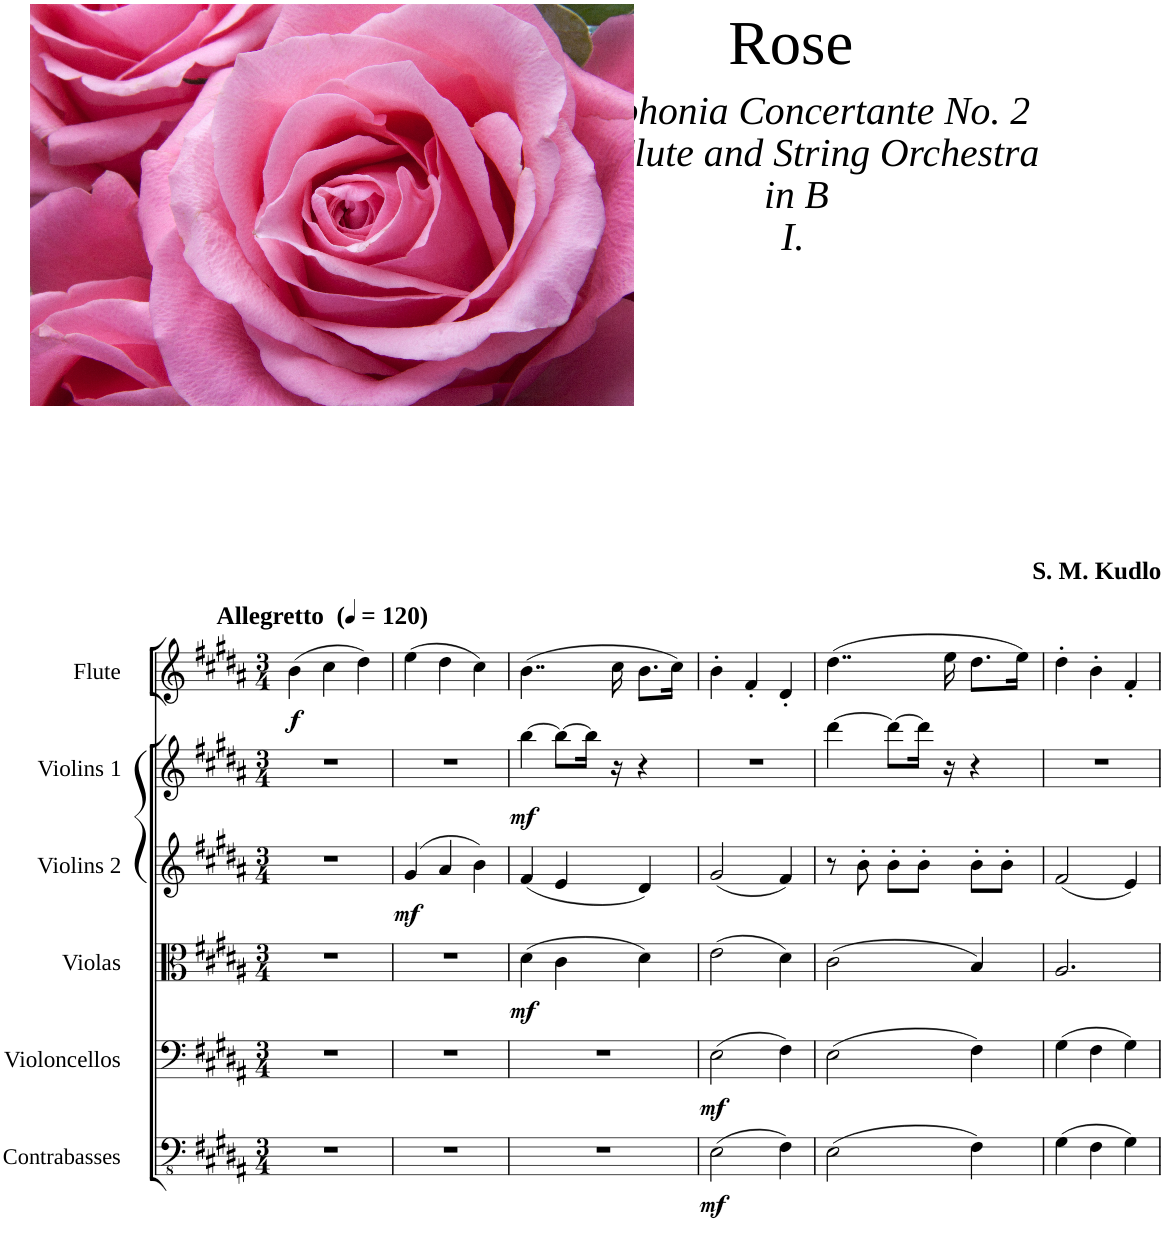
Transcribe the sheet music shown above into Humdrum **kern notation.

**kern	**dynam	**kern	**dynam	**kern	**dynam	**kern	**dynam	**kern	**dynam	**kern	**dynam
*part6	*part6	*part5	*part5	*part4	*part4	*part3	*part3	*part2	*part2	*part1	*part1
*staff6	*staff6	*staff5	*staff5	*staff4	*staff4	*staff3	*staff3	*staff2	*staff2	*staff1	*staff1
*I"Contrabasses	*	*I"Violoncellos	*	*I"Violas	*	*I"Violins 2	*	*I"Violins 1	*	*I"Flute	*
*I'Cbs.	*	*I'Vlcs.	*	*I'Vlas.	*	*I'Vlns. 2	*	*I'Vlns. 1	*	*I'Fl.	*
*clefFv4	*	*clefF4	*	*clefC3	*	*clefG2	*	*clefG2	*	*clefG2	*
*k[f#c#g#d#a#]	*	*k[f#c#g#d#a#]	*	*k[f#c#g#d#a#]	*	*k[f#c#g#d#a#]	*	*k[f#c#g#d#a#]	*	*k[f#c#g#d#a#]	*
*M3/4	*	*M3/4	*	*M3/4	*	*M3/4	*	*M3/4	*	*M3/4	*
*MM120	*	*MM120	*	*MM120	*	*MM120	*	*MM120	*	*MM120	*
=1	=1	=1	=1	=1	=1	=1	=1	=1	=1	=1	=1
!	!	!	!	!	!	!	!	!	!	!LO:TX:a:B:t=Allegretto	!
!	!	!	!	!	!	!	!	!	!	!	!LO:DY:b
2.r	.	2.r	.	2.r	.	2.r	.	2.r	.	(4b\	f
.	.	.	.	.	.	.	.	.	.	4cc#\	.
.	.	.	.	.	.	.	.	.	.	4dd#\)	.
=2	=2	=2	=2	=2	=2	=2	=2	=2	=2	=2	=2
!	!	!	!	!	!	!	!LO:DY:b	!	!	!	!
2.r	.	2.r	.	2.r	.	(4g#/	mf	2.r	.	(4ee\	.
.	.	.	.	.	.	4a#/	.	.	.	4dd#\	.
.	.	.	.	.	.	4b\)	.	.	.	4cc#\)	.
=3	=3	=3	=3	=3	=3	=3	=3	=3	=3	=3	=3
!	!	!	!	!	!LO:DY:b	!	!	!	!LO:DY:b	!	!
2.r	.	2.r	.	(4d#\	mf	(4f#/	.	[4bb\	mf	(4..b\	.
.	.	.	.	4c#\	.	4e/	.	8bb\L_	.	.	.
.	.	.	.	.	.	.	.	16bb\Jk]	.	.	.
.	.	.	.	.	.	.	.	16r	.	16cc#\	.
.	.	.	.	4d#\)	.	4d#/)	.	4r	.	8.b\L	.
.	.	.	.	.	.	.	.	.	.	16cc#\Jk)	.
=4	=4	=4	=4	=4	=4	=4	=4	=4	=4	=4	=4
!	!LO:DY:b	!	!LO:DY:b	!	!	!	!	!	!	!	!
(2EE\	mf	(2E\	mf	(2e\	.	(2g#/	.	2.r	.	4b'\	.
.	.	.	.	.	.	.	.	.	.	4f#'/	.
4FF#\)	.	4F#\)	.	4d#\)	.	4f#/)	.	.	.	4d#'/	.
=5	=5	=5	=5	=5	=5	=5	=5	=5	=5	=5	=5
(2EE\	.	(2E\	.	(2c#\	.	8r	.	[4ddd#\	.	(4..dd#\	.
.	.	.	.	.	.	8b'\	.	.	.	.	.
.	.	.	.	.	.	8b'\L	.	8ddd#\L_	.	.	.
.	.	.	.	.	.	8b'\J	.	16ddd#\Jk]	.	.	.
.	.	.	.	.	.	.	.	16r	.	16ee\	.
4FF#\)	.	4F#\)	.	4B/)	.	8b'\L	.	4r	.	8.dd#\L	.
.	.	.	.	.	.	8b'\J	.	.	.	.	.
.	.	.	.	.	.	.	.	.	.	16ee\Jk)	.
=6	=6	=6	=6	=6	=6	=6	=6	=6	=6	=6	=6
(4GG#\	.	(4G#\	.	2.A#/	.	(2f#/	.	2.r	.	4dd#'\	.
4FF#\	.	4F#\	.	.	.	.	.	.	.	4b'\	.
4GG#\)	.	4G#\)	.	.	.	4e/)	.	.	.	4f#'/	.
=	=	=	=	=	=	=	=	=	=	=	=
*-	*-	*-	*-	*-	*-	*-	*-	*-	*-	*-	*-
